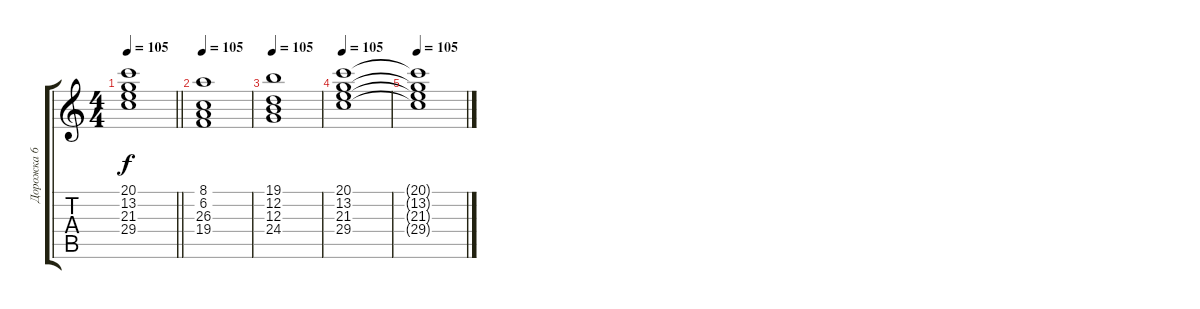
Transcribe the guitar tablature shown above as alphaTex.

\track ("Дорожка 6" "Дорожка 6") {instrument synthstrings1}
\staff {score tabs}
\tuning (E4 B3 G3 D3 A2 E2) {hide}
\ts (4 4)
\tempo 105
\clef g2
\barLineRight lightlight
\ks c
(20.1{t} 13.2{t} 21.3{t} 29.4{t}).1{dy f} |
\tempo 105
(8.1 6.2 26.3 19.4).1 |
\tempo 105
(19.1 12.2 12.3 24.4).1 |
\tempo 105
(20.1 13.2 21.3 29.4).1 |
\tempo 105
(20.1{t} 13.2{t} 21.3{t} 29.4{t}).1
